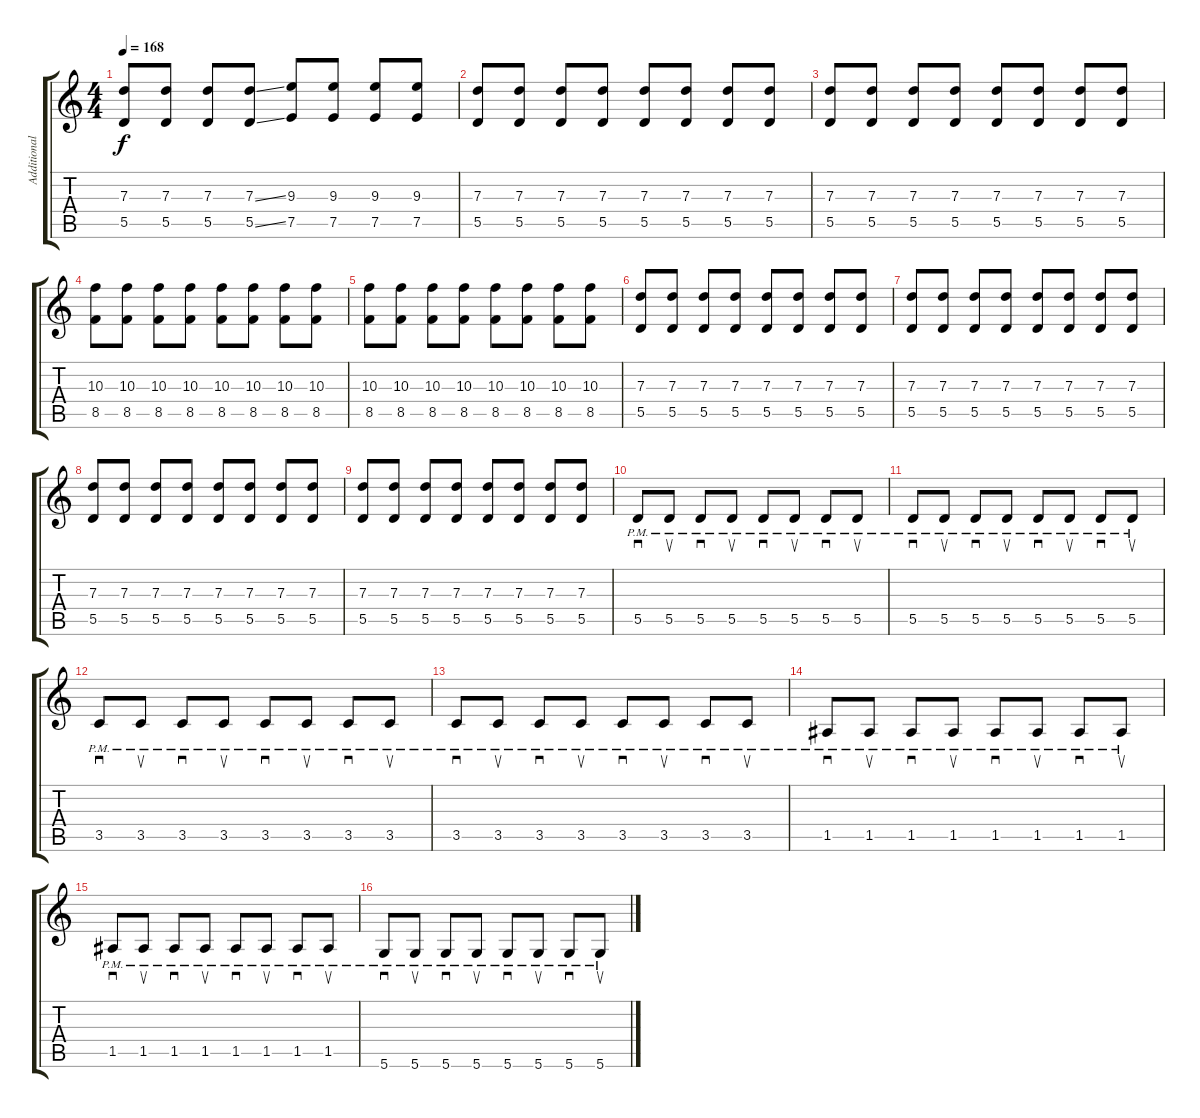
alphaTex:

\track ("Additional Guitar" "Additional") {instrument distortionguitar}
\staff {score tabs}
\tuning (E4 B3 G3 D3 A2 D2) {hide}
\ts (4 4)
\tempo 168
\clef g2
\ks c
(7.3 5.5).8{dy f} (7.3 5.5).8 (7.3 5.5).8 (7.3{ss} 5.5{ss}).8 (9.3 7.5).8 (9.3 7.5).8 (9.3 7.5).8 (9.3 7.5).8 |
(7.3 5.5).8 (7.3 5.5).8 (7.3 5.5).8 (7.3 5.5).8 (7.3 5.5).8 (7.3 5.5).8 (7.3 5.5).8 (7.3 5.5).8 |
(7.3 5.5).8 (7.3 5.5).8 (7.3 5.5).8 (7.3 5.5).8 (7.3 5.5).8 (7.3 5.5).8 (7.3 5.5).8 (7.3 5.5).8 |
(10.3 8.5).8 (10.3 8.5).8 (10.3 8.5).8 (10.3 8.5).8 (10.3 8.5).8 (10.3 8.5).8 (10.3 8.5).8 (10.3 8.5).8 |
(10.3 8.5).8 (10.3 8.5).8 (10.3 8.5).8 (10.3 8.5).8 (10.3 8.5).8 (10.3 8.5).8 (10.3 8.5).8 (10.3 8.5).8 |
(7.3 5.5).8 (7.3 5.5).8 (7.3 5.5).8 (7.3 5.5).8 (7.3 5.5).8 (7.3 5.5).8 (7.3 5.5).8 (7.3 5.5).8 |
(7.3 5.5).8 (7.3 5.5).8 (7.3 5.5).8 (7.3 5.5).8 (7.3 5.5).8 (7.3 5.5).8 (7.3 5.5).8 (7.3 5.5).8 |
(7.3 5.5).8 (7.3 5.5).8 (7.3 5.5).8 (7.3 5.5).8 (7.3 5.5).8 (7.3 5.5).8 (7.3 5.5).8 (7.3 5.5).8 |
(7.3 5.5).8 (7.3 5.5).8 (7.3 5.5).8 (7.3 5.5).8 (7.3 5.5).8 (7.3 5.5).8 (7.3 5.5).8 (7.3 5.5).8 |
5.5{pm}.8{sd volume 5} 5.5{pm}.8{su} 5.5{pm}.8{sd} 5.5{pm}.8{su} 5.5{pm}.8{sd} 5.5{pm}.8{su} 5.5{pm}.8{sd} 5.5{pm}.8{su} |
5.5{pm}.8{sd} 5.5{pm}.8{su} 5.5{pm}.8{sd} 5.5{pm}.8{su} 5.5{pm}.8{sd} 5.5{pm}.8{su} 5.5{pm}.8{sd} 5.5{pm}.8{su} |
3.5{pm}.8{sd} 3.5{pm}.8{su} 3.5{pm}.8{sd} 3.5{pm}.8{su} 3.5{pm}.8{sd} 3.5{pm}.8{su} 3.5{pm}.8{sd} 3.5{pm}.8{su} |
3.5{pm}.8{sd} 3.5{pm}.8{su} 3.5{pm}.8{sd} 3.5{pm}.8{su} 3.5{pm}.8{sd} 3.5{pm}.8{su} 3.5{pm}.8{sd} 3.5{pm}.8{su} |
1.5{pm}.8{sd} 1.5{pm}.8{su} 1.5{pm}.8{sd} 1.5{pm}.8{su} 1.5{pm}.8{sd} 1.5{pm}.8{su} 1.5{pm}.8{sd} 1.5{pm}.8{su} |
1.5{pm}.8{sd} 1.5{pm}.8{su} 1.5{pm}.8{sd} 1.5{pm}.8{su} 1.5{pm}.8{sd} 1.5{pm}.8{su} 1.5{pm}.8{sd} 1.5{pm}.8{su} |
5.6{pm}.8{sd} 5.6{pm}.8{su} 5.6{pm}.8{sd} 5.6{pm}.8{su} 5.6{pm}.8{sd} 5.6{pm}.8{su} 5.6{pm}.8{sd} 5.6{pm}.8{su}
